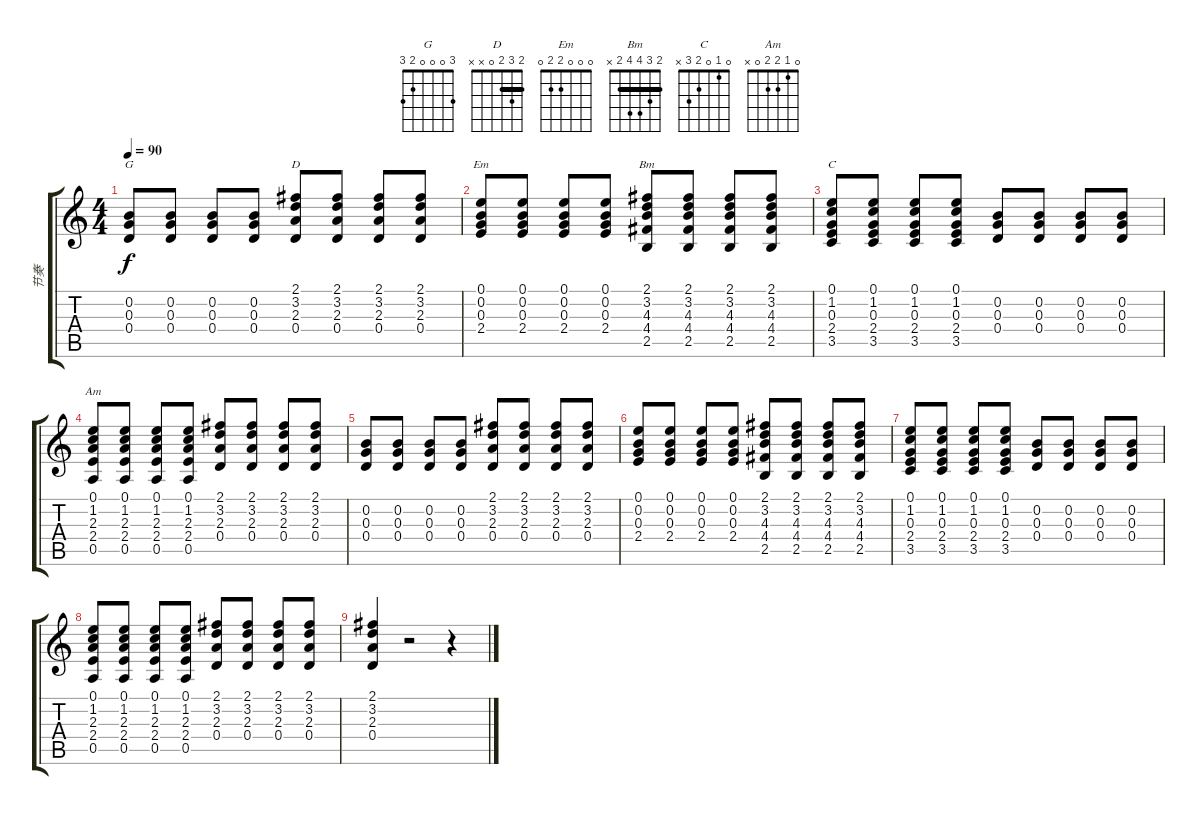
\track ("节奏" "节奏") {instrument acousticguitarsteel}
\staff {score tabs}
\tuning (E4 B3 G3 D3 A2 E2) {hide}
\chord ("G" 3 0 0 0 2 3)
\chord ("D" 2 3 2 0 x x) {barre 2}
\chord ("Em" 0 0 0 2 2 0)
\chord ("Bm" 2 3 4 4 2 x) {barre 2}
\chord ("C" 0 1 0 2 3 x)
\chord ("Am" 0 1 2 2 0 x)
\ts (4 4)
\tempo 90
\clef g2
\ks c
(0.2 0.3 0.4).8{ch "G" dy f} (0.2 0.3 0.4).8 (0.2 0.3 0.4).8 (0.2 0.3 0.4).8 (2.1 3.2 2.3 0.4).8{ch "D"} (2.1 3.2 2.3 0.4).8 (2.1 3.2 2.3 0.4).8 (2.1 3.2 2.3 0.4).8 |
(0.1 0.2 0.3 2.4).8{ch "Em"} (0.1 0.2 0.3 2.4).8 (0.1 0.2 0.3 2.4).8 (0.1 0.2 0.3 2.4).8 (2.1 3.2 4.3 4.4 2.5).8{ch "Bm"} (2.1 3.2 4.3 4.4 2.5).8 (2.1 3.2 4.3 4.4 2.5).8 (2.1 3.2 4.3 4.4 2.5).8 |
(0.1 1.2 0.3 2.4 3.5).8{ch "C"} (0.1 1.2 0.3 2.4 3.5).8 (0.1 1.2 0.3 2.4 3.5).8 (0.1 1.2 0.3 2.4 3.5).8 (0.2 0.3 0.4).8 (0.2 0.3 0.4).8 (0.2 0.3 0.4).8 (0.2 0.3 0.4).8 |
(0.1 1.2 2.3 2.4 0.5).8{ch "Am"} (0.1 1.2 2.3 2.4 0.5).8 (0.1 1.2 2.3 2.4 0.5).8 (0.1 1.2 2.3 2.4 0.5).8 (2.1 3.2 2.3 0.4).8 (2.1 3.2 2.3 0.4).8 (2.1 3.2 2.3 0.4).8 (2.1 3.2 2.3 0.4).8 |
(0.2 0.3 0.4).8{txt ""} (0.2 0.3 0.4).8 (0.2 0.3 0.4).8 (0.2 0.3 0.4).8 (2.1 3.2 2.3 0.4).8 (2.1 3.2 2.3 0.4).8 (2.1 3.2 2.3 0.4).8 (2.1 3.2 2.3 0.4).8 |
(0.1 0.2 0.3 2.4).8 (0.1 0.2 0.3 2.4).8 (0.1 0.2 0.3 2.4).8 (0.1 0.2 0.3 2.4).8 (2.1 3.2 4.3 4.4 2.5).8 (2.1 3.2 4.3 4.4 2.5).8 (2.1 3.2 4.3 4.4 2.5).8 (2.1 3.2 4.3 4.4 2.5).8 |
(0.1 1.2 0.3 2.4 3.5).8 (0.1 1.2 0.3 2.4 3.5).8 (0.1 1.2 0.3 2.4 3.5).8 (0.1 1.2 0.3 2.4 3.5).8 (0.2 0.3 0.4).8 (0.2 0.3 0.4).8 (0.2 0.3 0.4).8 (0.2 0.3 0.4).8 |
(0.1 1.2 2.3 2.4 0.5).8 (0.1 1.2 2.3 2.4 0.5).8 (0.1 1.2 2.3 2.4 0.5).8 (0.1 1.2 2.3 2.4 0.5).8 (2.1 3.2 2.3 0.4).8 (2.1 3.2 2.3 0.4).8 (2.1 3.2 2.3 0.4).8 (2.1 3.2 2.3 0.4).8 |
(2.1 3.2 2.3 0.4).4 r.2 r.4
